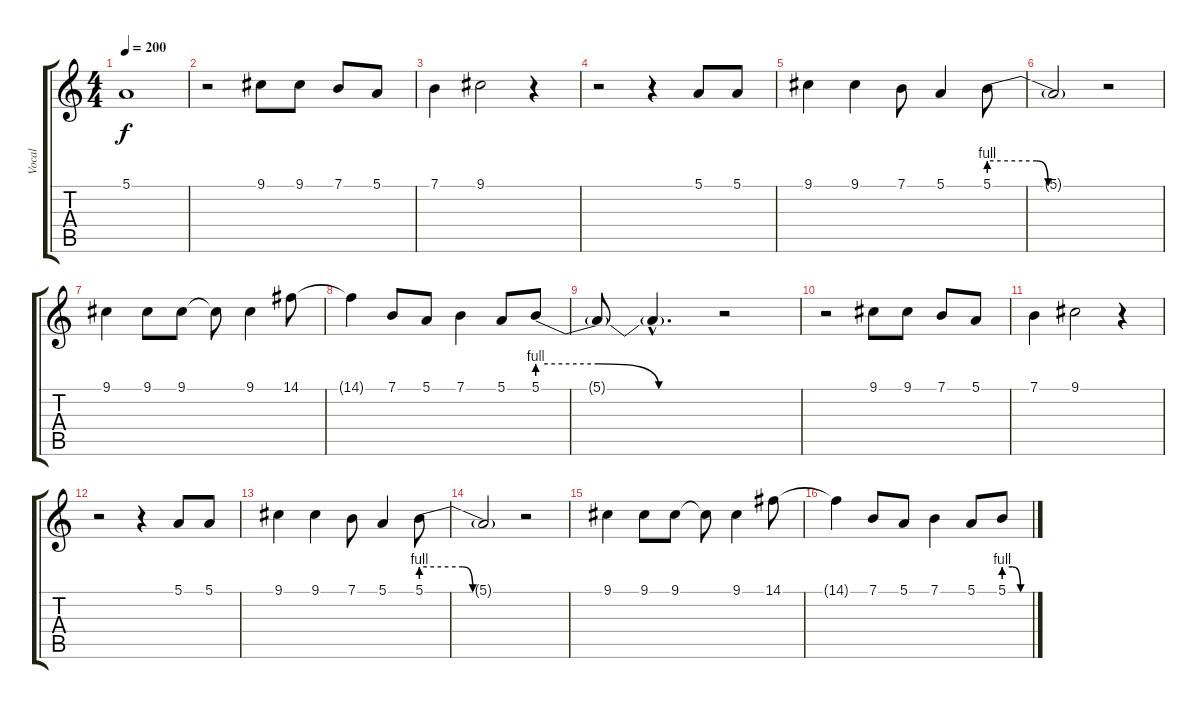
\track ("Vocal" "Vocal") {instrument fx5brightness}
\staff {score tabs}
\tuning (E4 B3 G3 D3 A2 E2) {hide}
\ts (4 4)
\tempo 200
\clef g2
\ks c
5.1{t}.1{dy f} |
r.2 9.1.8 9.1.8 7.1.8 5.1.8 |
7.1.4 9.1.2 r.4 |
r.2 r.4 5.1.8 5.1.8 |
9.1.4 9.1.4 7.1.8 5.1.4 5.1{be (custom 0 4 25 4 31 0 50 0 60 0)}.8 |
5.1{t}.2 r.2 |
9.1.4 9.1.8 9.1.8 9.1{t}.8 9.1.4 14.1.8 |
14.1{t}.4 7.1.8 5.1.8 7.1.4 5.1.8 5.1{be (custom 0 4 20 4 40 0 60 0)}.8 |
5.1{t}.8 5.1{hac t}.4{d} r.2 |
r.2 9.1.8 9.1.8 7.1.8 5.1.8 |
7.1.4 9.1.2 r.4 |
r.2 r.4 5.1.8 5.1.8 |
9.1.4 9.1.4 7.1.8 5.1.4 5.1{be (custom 0 4 25 4 31 0 50 0 60 0)}.8 |
5.1{t}.2 r.2 |
9.1.4 9.1.8 9.1.8 9.1{t}.8 9.1.4 14.1.8 |
14.1{t}.4 7.1.8 5.1.8 7.1.4 5.1.8 5.1{be (custom 0 4 20 4 40 0 60 0)}.8
